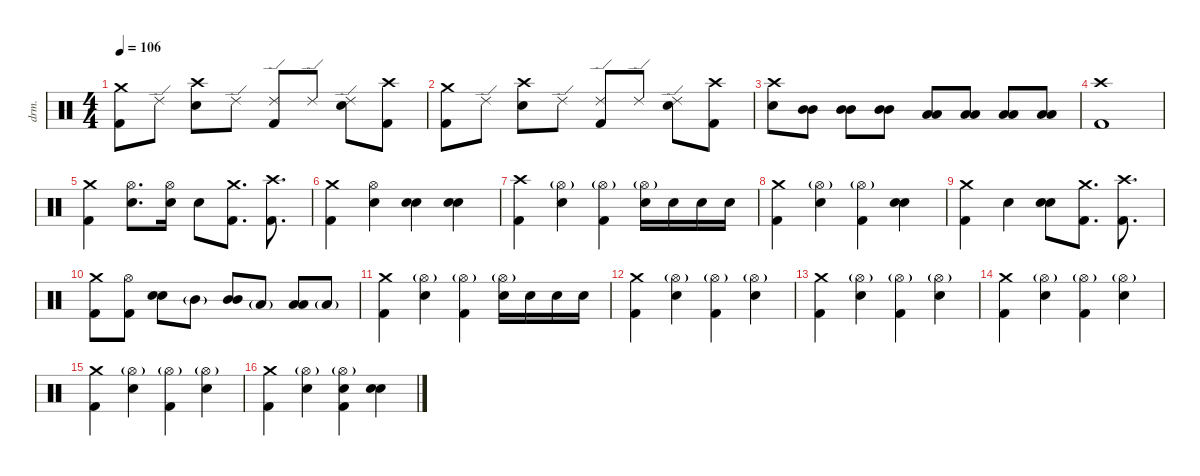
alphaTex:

\defaultSystemsLayout 4
\hideDynamics
\bracketExtendMode nobrackets
\track ("Lee Kerslake" "drm.") {instrument percussion}
\staff {score}
\articulation defaults
\ts (4 4)
\tempo 106
\clef neutral
\ks c
("Crash medium (hit)" "Kick (hit) 2").8{dy f} "Ride (edge) 2".8 ("Crash high (hit)" "Snare (hit) 2").8 "Ride (edge) 2".8 ("Ride (edge) 2" "Kick (hit) 2").8 "Ride (edge) 2".8 ("Ride (edge) 2" "Snare (hit) 2").8 ("Crash high (hit)" "Kick (hit) 2").8 |
("Crash medium (hit)" "Kick (hit) 2").8 "Ride (edge) 2".8 ("Crash high (hit)" "Snare (hit) 2").8 "Ride (edge) 2".8 ("Ride (edge) 2" "Kick (hit) 2").8 "Ride (edge) 2".8 ("Ride (edge) 2" "Snare (hit) 2").8 ("Crash high (hit)" "Kick (hit) 2").8 |
("Crash high (hit)" "Snare (hit) 2").8 ("Mid Tom (hit)" "Mid Tom (hit)").8 ("Mid Tom (hit)" "Mid Tom (hit)").8 ("Mid Tom (hit)" "Mid Tom (hit)").8 ("Low Tom (hit)" "Low Tom (hit)").8 ("Low Tom (hit)" "Low Tom (hit)").8 ("Low Tom (hit)" "Low Tom (hit)").8 ("Low Tom (hit)" "Low Tom (hit)").8 |
("Crash high (hit)" "Kick (hit) 2").1 |
("Crash medium (hit)" "Kick (hit) 2").4 ("Hi-Hat (open)" "Snare (hit) 2").8{d} ("Hi-Hat (open)" "Snare (hit) 2").16 "Snare (hit) 2".8 ("Crash medium (hit)" "Kick (hit) 2").8{d} ("Crash high (hit)" "Kick (hit) 2").8{d} |
("Crash medium (hit)" "Kick (hit) 2").4 ("Hi-Hat (open)" "Snare (hit) 2").4 ("Snare (hit) 2" "Snare (hit) 2").4 ("Snare (hit) 2" "Snare (hit) 2").4 |
("Crash high (hit)" "Kick (hit) 2").4 ("Hi-Hat (open)"{g} "Snare (hit) 2").4 ("Hi-Hat (open)"{g} "Kick (hit) 2").4 ("Hi-Hat (open)"{g} "Snare (hit) 2").16 "Snare (hit) 2".16 "Snare (hit) 2".16 "Snare (hit) 2".16 |
("Crash medium (hit)" "Kick (hit) 2").4 ("Hi-Hat (open)"{g} "Snare (hit) 2").4 ("Hi-Hat (open)"{g} "Kick (hit) 2").4 ("Snare (hit) 2" "Snare (hit) 2").4 |
("Crash medium (hit)" "Kick (hit) 2").4 "Snare (hit) 2".4 ("Snare (hit) 2" "Snare (hit) 2").8 ("Crash medium (hit)" "Kick (hit) 2").8{d} ("Crash high (hit)" "Kick (hit) 2").8{d} |
("Crash medium (hit)" "Kick (hit) 2").8 ("Hi-Hat (open)" "Kick (hit) 2").8 ("Snare (hit) 2" "Snare (hit) 2").8 "Mid Tom (hit)"{g}.8 ("Mid Tom (hit)" "Mid Tom (hit)").8 "Low Tom (hit)"{g}.8 ("Low Tom (hit)" "Low Tom (hit)").8 "Low Tom (hit)"{g}.8 |
("Crash medium (hit)" "Kick (hit) 2").4 ("Hi-Hat (open)"{g} "Snare (hit) 2").4 ("Hi-Hat (open)"{g} "Kick (hit) 2").4 ("Hi-Hat (open)"{g} "Snare (hit) 2").16 "Snare (hit) 2".16 "Snare (hit) 2".16 "Snare (hit) 2".16 |
("Crash medium (hit)" "Kick (hit) 2").4 ("Hi-Hat (open)"{g} "Snare (hit) 2").4 ("Hi-Hat (open)"{g} "Kick (hit) 2").4 ("Hi-Hat (open)"{g} "Snare (hit) 2").4 |
("Crash medium (hit)" "Kick (hit) 2").4 ("Hi-Hat (open)"{g} "Snare (hit) 2").4 ("Hi-Hat (open)"{g} "Kick (hit) 2").4 ("Hi-Hat (open)"{g} "Snare (hit) 2").4 |
("Crash medium (hit)" "Kick (hit) 2").4 ("Hi-Hat (open)"{g} "Snare (hit) 2").4 ("Hi-Hat (open)"{g} "Kick (hit) 2").4 ("Hi-Hat (open)"{g} "Snare (hit) 2").4 |
("Crash medium (hit)" "Kick (hit) 2").4 ("Hi-Hat (open)"{g} "Snare (hit) 2").4 ("Hi-Hat (open)"{g} "Kick (hit) 2").4 ("Hi-Hat (open)"{g} "Snare (hit) 2").4 |
("Crash medium (hit)" "Kick (hit) 2").4 ("Hi-Hat (open)"{g} "Snare (hit) 2").4 ("Hi-Hat (open)"{g} "Snare (hit) 2" "Kick (hit) 2").4 ("Snare (hit) 2" "Snare (hit) 2").4
